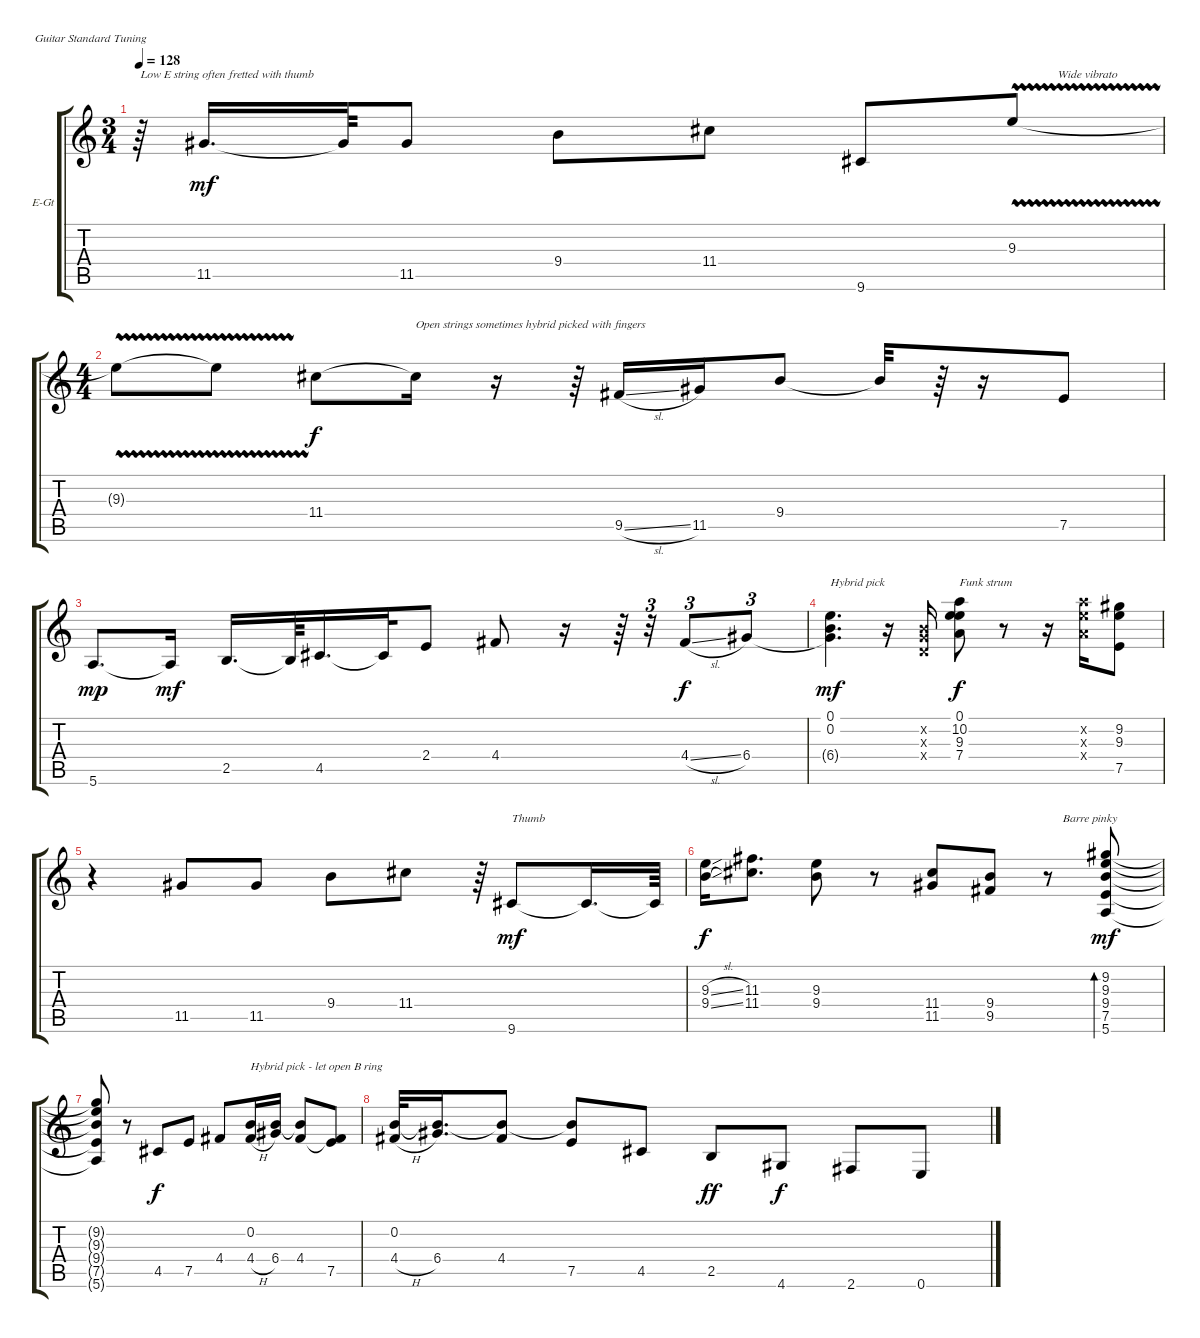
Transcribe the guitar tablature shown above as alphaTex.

\defaultSystemsLayout 4
\bracketExtendMode groupsimilarinstruments
\firstSystemTrackNameOrientation horizontal
\otherSystemsTrackNameOrientation horizontal
\track ("Clean" "E-Gt") {instrument electricguitarclean}
\staff {score tabs}
\tuning (E4 B3 G3 D3 A2 E2)
\ts (3 4)
\tempo 128
\clef g2
\ks c
r.64{txt "Low E string often fretted with thumb" dy mf instrument electricguitarclean} 11.5.16{d} 11.5{t}.64 11.5.8 9.4.8 11.4.8 9.6.8 9.3{vw}.8{txt "               Wide vibrato"} |
\ts (4 4)
9.3{vw t}.8 9.3{t}.8 11.4.8{dy f} 11.4{t}.16{txt "Open strings sometimes hybrid picked with fingers"} r.16 r.64 9.5{sl}.16 11.5.16 9.4.8 9.4{t}.32 r.64 r.16 7.5.8 |
\scale
0.555459 5.6.8{d dy mp} 5.6{t}.16{dy mf} 2.5.16{d} 2.5{t}.64 4.5.16{d} 4.5{t}.32 2.4.8 4.4.8 r.16 r.64 r.32{tu (3 2)} 4.4{sl}.8{tu (3 2) dy f} 6.4.8{tu (3 2)} |
\scale
0.443411 (0.1 0.2 6.4{t}).4{d txt "Hybrid pick" dy mf} r.16 (0.2{x} 0.3{x} 0.4{x}).16 (10.2 9.3 7.4 0.1).8{txt "Funk strum" dy f} r.8 r.16 (10.2{x} 9.3{x} 7.4{x}).16 (9.2 7.5 9.3).8 |
\scale
0.487394 r.4 11.5.8 11.5.8 9.4.8 11.4.8 r.64 9.6.8{txt "Thumb" dy mf} 9.6{t}.16{d} 9.6{t}.64 |
\scale
0.512899 (9.3{sl} 9.4{sl}).16{dy f} (11.3 11.4).8{d} (9.3 9.4).8 r.8 (11.4 11.5).8 (9.4 9.5).8 r.8{txt "     Barre pinky"} (9.2 9.3 9.4 7.5 5.6).8{bd 30 dy mf} |
(5.6{t} 7.5{t} 9.4{t} 9.2{t} 9.3{t}).8 r.8 4.5.8{dy f} 7.5.8 4.4.8 (4.4{h} 0.2).16{txt "Hybrid pick - let open B ring"} (6.4 0.2{t}).16 (4.4 0.2{t}).8 (4.4{t} 7.5).8 |
(4.4{h} 0.2).32 (6.4 0.2{t}).16{d} (4.4 0.2{t}).8 (7.5 0.2{t}).8 4.5.8 2.5.8{dy ff} 4.6.8{dy f} 2.6.8 0.6.8
